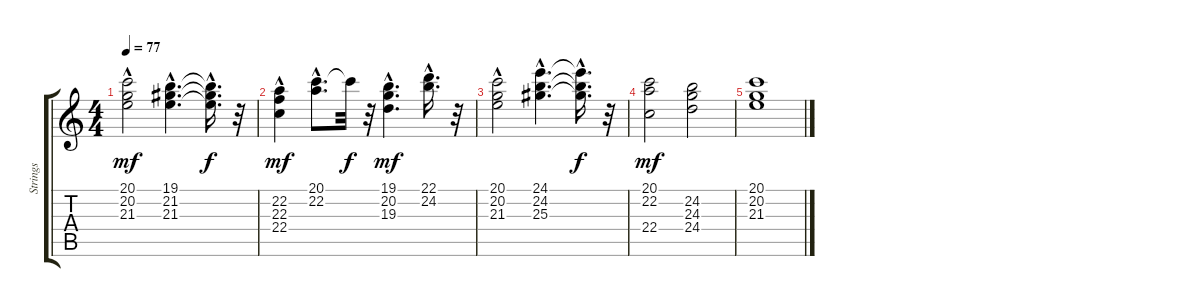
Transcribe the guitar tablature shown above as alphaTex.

\track ("Strings" "Strings") {instrument synthstrings1}
\staff {score tabs}
\tuning (E4 B3 G3 D3 A2 E2) {hide}
\ts (4 4)
\tempo 77
\clef g2
\ks c
(20.1 20.2{hac} 21.3{hac}).2{dy mf} (19.1{hac} 21.2{hac} 21.3{hac}).4{d} (19.1{hac t} 21.2{hac t} 21.3{hac t}).16{d dy f} r.32 |
(22.2{hac} 22.3 22.4).4{dy mf} (20.1{hac} 22.2{hac}).8{d} 20.1{t}.32{dy f} r.32 (19.1 20.2{hac} 19.3).4{d dy mf} (22.1{hac} 24.2{hac}).16{d} r.32 |
(20.1{hac} 20.2 21.3).2 (24.1{hac} 24.2{hac} 25.3{hac}).4{d} (24.1{hac t} 24.2{hac t} 25.3{hac t}).16{d dy f} r.32 |
(20.1 22.2 22.4).2{dy mf} (24.2 24.3 24.4).2 |
(20.1 20.2 21.3).1
